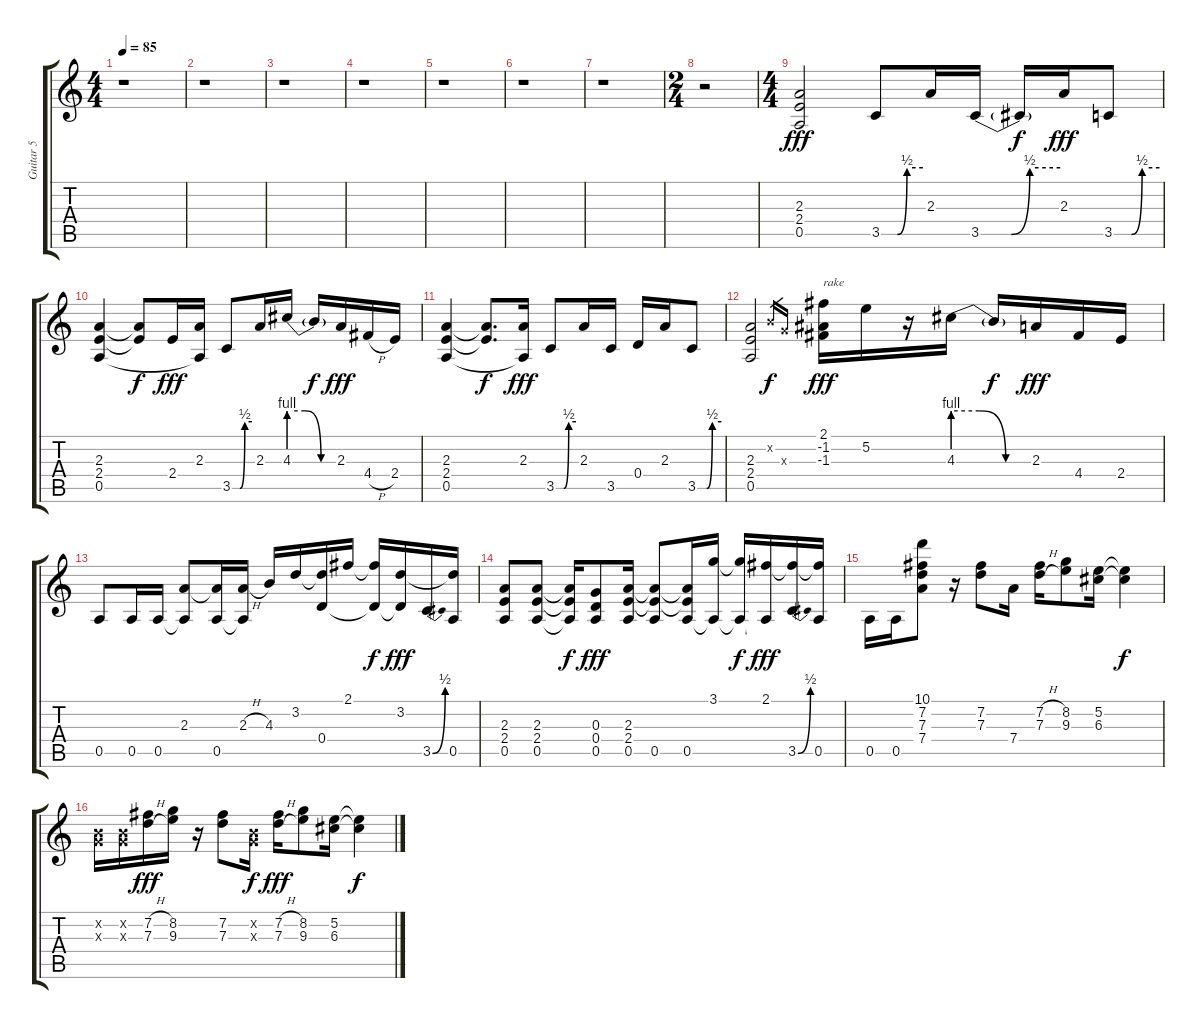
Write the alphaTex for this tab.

\track ("Guitar 5" "Guitar 5") {instrument distortionguitar}
\staff {score tabs}
\tuning (E4 B3 G3 D3 A2 E2) {hide}
\ts (4 4)
\tempo 85
\clef g2
\ks c
r.1{dy fff instrument distortionguitar} |
r.1 |
r.1 |
r.1 |
r.1 |
r.1 |
r.1 |
\ts (2 4)
r.2 |
\ts (4 4)
(2.3 2.4 0.5).2 3.5{be (custom 0 0 23 0 37 2 60 2)}.8 2.3.16 3.5{be (custom 0 0 23 0 37 2 60 2)}.16 3.5{t}.16{dy f} 2.3.16{dy fff} 3.5{be (custom 0 0 23 0 37 2 60 2)}.8 |
(2.3 2.4 0.5).4 (2.3{t} 2.4{t}).8{dy f} 2.4.16{dy fff} (2.3 0.5{t}).16 3.5{be (custom 0 0 23 0 38 2 60 2)}.8 2.3.16 4.3{be (custom 0 4 20 4 40 0 60 0)}.16 4.3{t}.16{dy f} 2.3.16{dy fff} 4.4{h}.16 2.4.16 |
(2.3 2.4 0.5).4 (2.3{t} 2.4{t}).8{d dy f} (2.3 0.5{t}).16{dy fff} 3.5{be (custom 0 0 23 0 38 2 60 2)}.8 2.3.16 3.5.16 0.4.16 2.3.16 3.5{be (custom 0 0 23 0 37 2 60 2)}.8 |
(2.3 2.4 0.5).2 0.2{x}.16{gr dy f} 0.3{x}.16{gr} (2.1 -1.2 -1.3).16{txt "rake" dy fff} 5.2.16 r.16 4.3{be (custom 0 4 20 4 40 0 60 0)}.16 4.3{t}.16{dy f} 2.3.16{dy fff} 4.4.16 2.4.16 |
0.5.8 0.5.16 0.5.16 (2.3 0.5{t}).8 (2.3{t} 0.5).16 (2.3{h} 0.5{t}).16 4.3.16 3.2.16 (3.2{t} 0.4).16 2.1.16 (2.1{t} 0.4{t}).16{dy f} (3.2 0.4{t}).16{dy fff} 3.5{be (bend 0 0 60 2)}.16 (3.2{t} 0.5).16 |
(2.3 2.4 0.5).8 (2.3 2.4 0.5).8 (2.3{t} 2.4{t} 0.5{t}).16{dy f} (0.3 0.4 0.5).8{dy fff} (2.3 2.4 0.5).16 (2.3{t} 2.4{t} 0.5).8 (2.3{t} 2.4{t} 0.5).16 (3.1 0.5{t}).16 (3.1{t} 0.5{t}).16{dy f} (2.1 0.5{t}).16{dy fff} (2.1{t} 3.5{be (bend 0 0 60 2)}).16 (2.1{t} 0.5).16 |
0.5.16 0.5.16 (10.1 7.2 7.3 7.4).8 r.16 (7.2 7.3).8 7.4.16 (7.2{h} 7.3{h}).16 (8.2 9.3).8 (5.2 6.3).16 (5.2{t} 6.3{t}).4{dy f} |
(0.2{x} 0.3{x}).16 (0.2{x} 0.3{x}).16 (7.2{h} 7.3{h}).16{dy fff} (8.2 9.3).16 r.16 (7.2 7.3).8 (0.2{x} 0.3{x}).16{dy f} (7.2{h} 7.3{h}).16{dy fff} (8.2 9.3).8 (5.2 6.3).16 (5.2{t} 6.3{t}).4{dy f}
